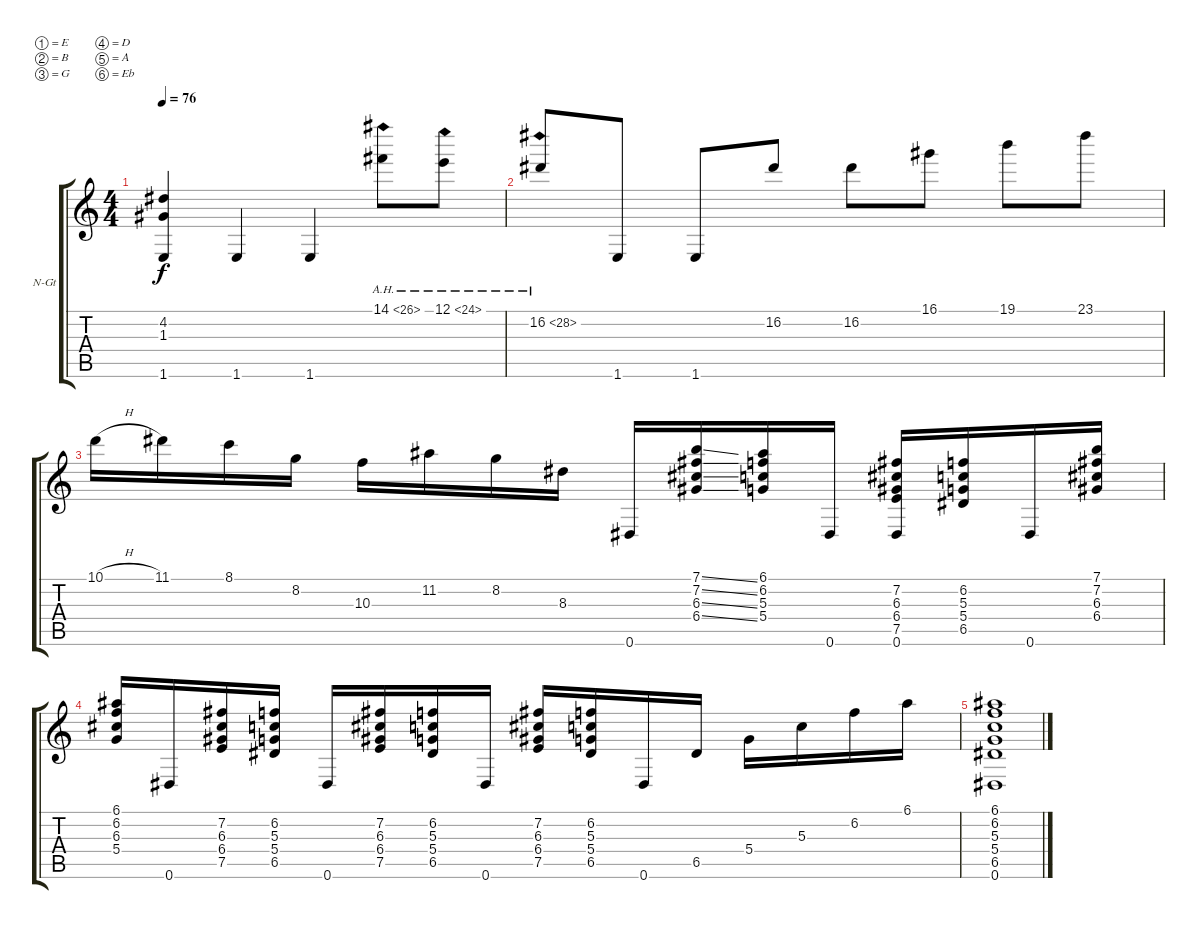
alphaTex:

\bracketExtendMode groupsimilarinstruments
\firstSystemTrackNameOrientation horizontal
\otherSystemsTrackNameOrientation horizontal
\track ("" "N-Gt") {instrument acousticguitarnylon}
\staff {score tabs}
\tuning (E4 B3 G3 D3 A2 Eb2)
\ts (4 4)
\tempo 76
\clef g2
\ks c
(4.2 1.3 1.6).4{dy f} 1.6.4 1.6.4 14.1{ah 12}.8 12.1{ah 12}.8 |
16.2{ah 12}.8 1.6.8 1.6.8 16.2.8 16.2.8 16.1.8 19.1.8 23.1.8 |
10.1{h}.16 11.1.16 8.1.16 8.2.16 10.3.16 11.2.16 8.2.16 8.3.16 0.6.16 (7.1{ss} 7.2{ss} 6.3{ss} 6.4{ss}).16 (6.1 6.2 5.3 5.4).16 0.6.16 (7.2 6.3 6.4 7.5 0.6).16 (6.2 5.3 5.4 6.5).16 0.6.16 (7.1 7.2 6.3 6.4).16 |
(6.1 6.2 6.3 5.4).16 0.6.16 (7.2 6.3 6.4 7.5).16 (6.2 5.3 5.4 6.5).16 0.6.16 (7.2 6.3 6.4 7.5).16 (6.2 5.3 5.4 6.5).16 0.6.16 (7.2 6.3 6.4 7.5).16 (6.2 5.3 5.4 6.5).16 0.6.16 6.5.16 5.4.16 5.3.16 6.2.16 6.1.16 |
(6.1 6.2 5.3 5.4 6.5 0.6).1
